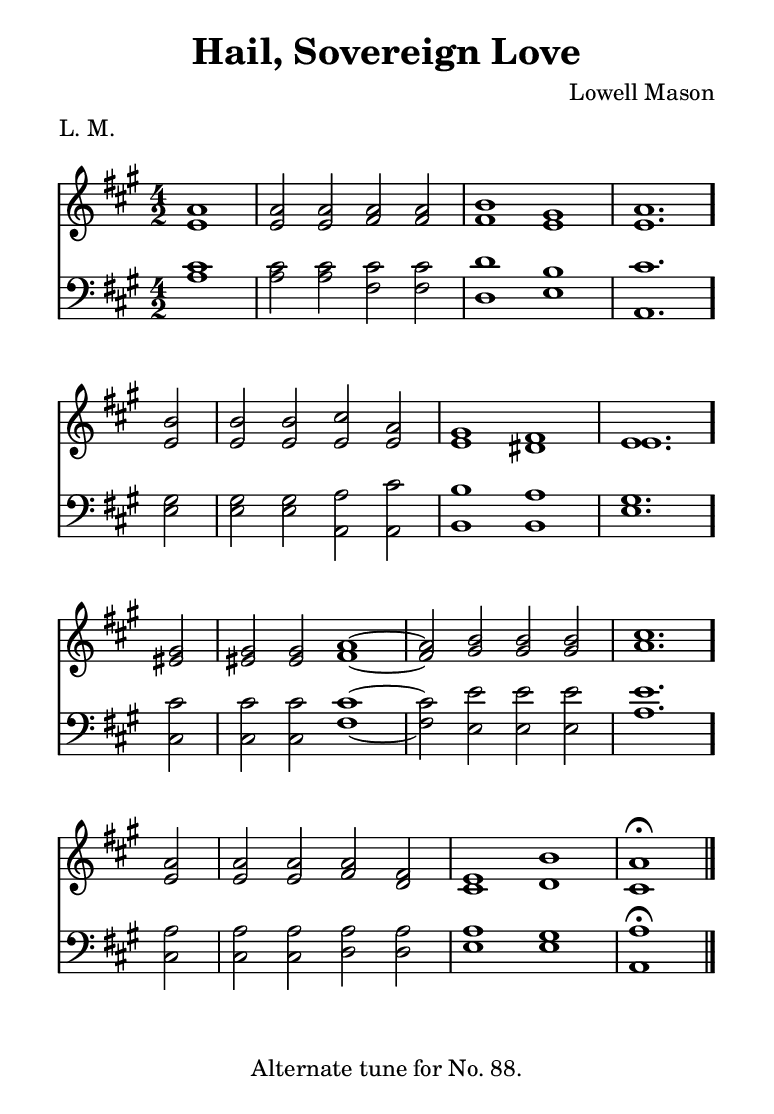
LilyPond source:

\include "common/global.ily"
\paper {
  \include "common/paper.ily"
  ragged-last-bottom = ##t
  system-count = #(cond (is-eogsized 3) (#t #f))
}

\header{
  hymnnumber = "3"
  title = "Hail, Sovereign Love"
  tunename = "Cyprus"
  meter = "L. M."
  composer = "Lowell Mason"
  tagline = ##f
}

ta = { \tempo 2=100 }
tb = { \tempo 2=50 }

global = {
  \include "common/overrides.ily"
  \override Staff.TimeSignature.style = #'numbered
  \time 4/2
  \override Score.MetronomeMark.transparent = ##t % hide all fermata changes too
  \ta
  \key a \major
  \partial 1
  \autoBeamOff
}

notesSoprano = {
\global
\relative c'' {

  a1 | a2 a a a | b1 gis | a1. \bar "."
  b2 | b b cis a | gis1 fis | e1. \bar "."
  gis2 | gis gis a1 ~ | a2 b b b | cis1. \bar "."
  a2 | a a a fis | e1 b' | \tb a1\fermata \ta \bar "|."

}
}

notesAlto = {
\global
\relative e' {

  e1 | e2 e fis fis | fis1 e | e1.
  e2 | e e e e | e1 dis | e1.
  eis2 | eis eis fis1 ~ | fis2 gis gis gis | a1. % original fails to extend sharp into next measure
  e2 | e e fis d | cis1 d | cis

}
}

notesTenor = {
\global
\relative a {

  cis1 | cis2 cis cis cis | d1 b | cis1.
  gis2 | gis gis a cis | b1 a | gis1.
  cis2 | cis cis cis1 ~ | cis2 e e e | e1.
  a,2 | a a a a | a1 gis | a1

}
}

notesBass = {
\global
\relative f {

  a1 | a2 a fis fis | d1 e | a,1.
  e'2 | e e a, a | b1 b | e1.
  cis2 | cis cis fis1 ~ | fis2 e e e | a1.
  cis,2 | cis cis d d | e1 e | a,1\fermata % original does not have fermata in bass clef

}
}

\score {
  \context ChoirStaff <<
    \context Staff = upper <<
      \set Staff.autoBeaming = ##f
      \set ChoirStaff.systemStartDelimiter = #'SystemStartBar
      \set ChoirStaff.printPartCombineTexts = ##f
      \partcombine #'(2 . 9) \notesSoprano \notesAlto
    >>
    \context Staff = men <<
      \set Staff.autoBeaming = ##f
      \clef bass
      \set ChoirStaff.printPartCombineTexts = ##f
      \partcombine #'(2 . 9) \notesTenor \notesBass
    >>
  >>
  \layout {
    \include "common/layout.ily"
  }
  \midi{
    \include "common/midi.ily"
  }
}

\noPageBreak \markup { \fill-line { "Alternate tune for No. 88." } }

\version "2.19.49"  % necessary for upgrading to future LilyPond versions.

% vi:set et ts=2 sw=2 ai nocindent syntax=lilypond:
